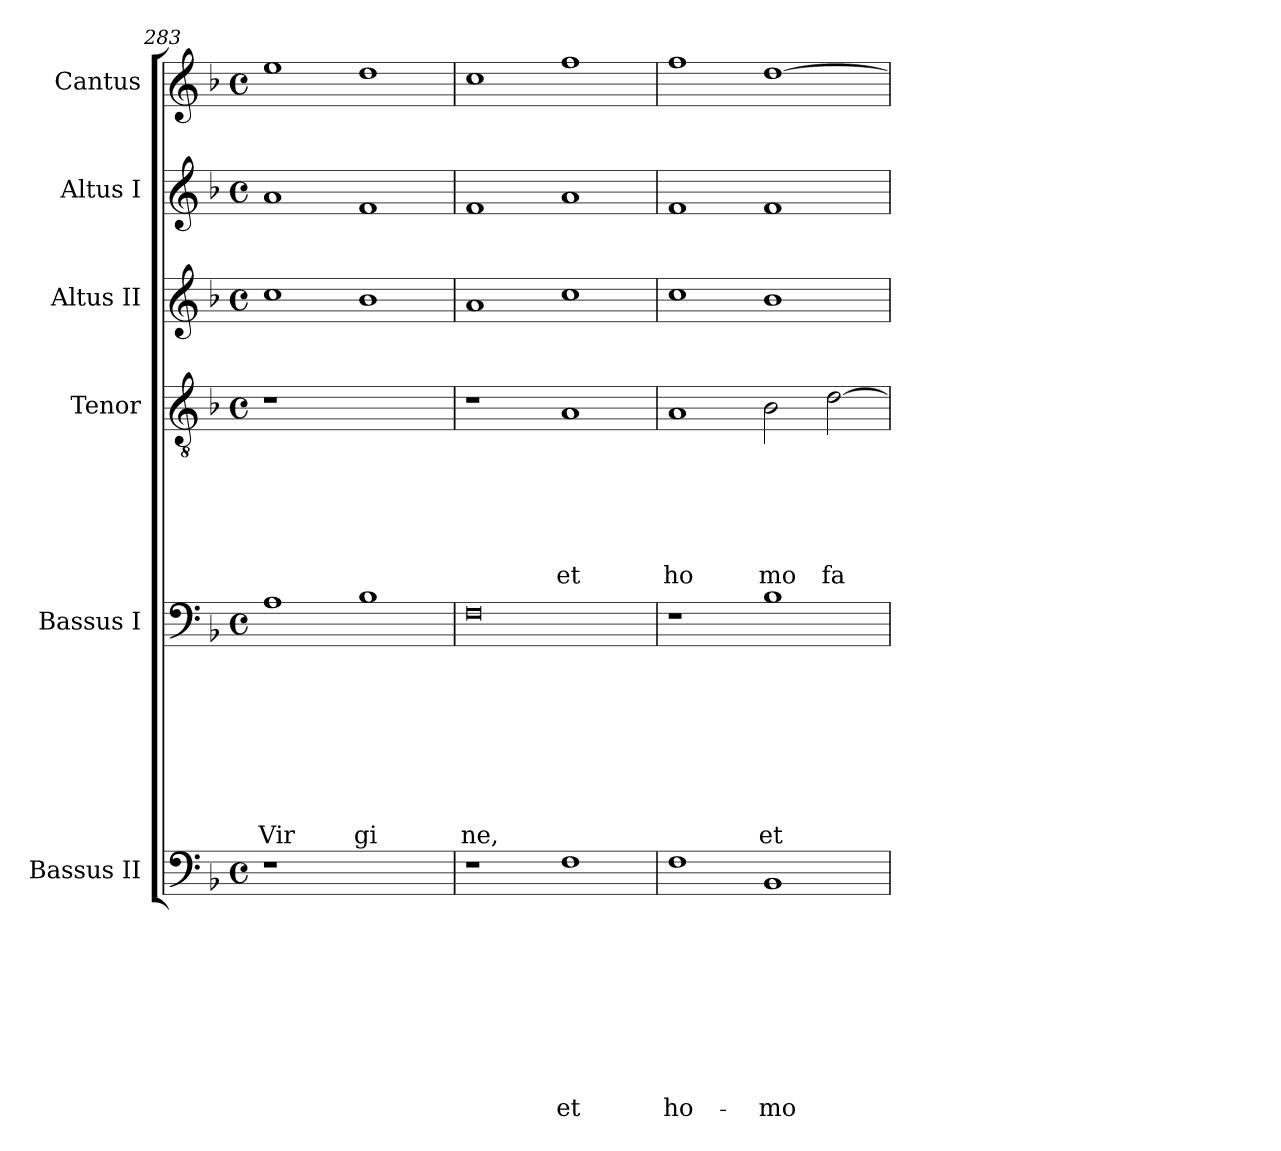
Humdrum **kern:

**kern	**text	**text	**text	**text	**text	**text	**text	**text	**text	**kern	**text	**text	**text	**text	**text	**text	**text	**text	**kern	**text	**text	**text	**text	**text	**text	**kern	**kern	**kern
*part6	*part6	*part6	*part6	*part6	*part6	*part6	*part6	*part6	*part6	*part5	*part5	*part5	*part5	*part5	*part5	*part5	*part5	*part5	*part4	*part4	*part4	*part4	*part4	*part4	*part4	*part3	*part2	*part1
*staff6	*staff6	*staff6	*staff6	*staff6	*staff6	*staff6	*staff6	*staff6	*staff6	*staff5	*staff5	*staff5	*staff5	*staff5	*staff5	*staff5	*staff5	*staff5	*staff4	*staff4	*staff4	*staff4	*staff4	*staff4	*staff4	*staff3	*staff2	*staff1
*I"Bassus II	*	*	*	*	*	*	*	*	*	*I"Bassus I	*	*	*	*	*	*	*	*	*I"Tenor	*	*	*	*	*	*	*I"Altus II	*I"Altus I	*I"Cantus
*I'B II	*	*	*	*	*	*	*	*	*	*I'B I	*	*	*	*	*	*	*	*	*I'T	*	*	*	*	*	*	*I'A II	*I'A I	*
*clefF4	*	*	*	*	*	*	*	*	*	*clefF4	*	*	*	*	*	*	*	*	*clefGv2	*	*	*	*	*	*	*clefG2	*clefG2	*clefG2
*k[b-]	*	*	*	*	*	*	*	*	*	*k[b-]	*	*	*	*	*	*	*	*	*k[b-]	*	*	*	*	*	*	*k[b-]	*k[b-]	*k[b-]
*F:	*	*	*	*	*	*	*	*	*	*F:	*	*	*	*	*	*	*	*	*F:	*	*	*	*	*	*	*F:	*F:	*F:
*M4/4	*	*	*	*	*	*	*	*	*	*M4/4	*	*	*	*	*	*	*	*	*M4/4	*	*	*	*	*	*	*M4/4	*M4/4	*M4/4
*met(c)	*	*	*	*	*	*	*	*	*	*met(c)	*	*	*	*	*	*	*	*	*met(c)	*	*	*	*	*	*	*met(c)	*met(c)	*met(c)
=283	=283	=283	=283	=283	=283	=283	=283	=283	=283	=283	=283	=283	=283	=283	=283	=283	=283	=283	=283	=283	=283	=283	=283	=283	=283	=283	=283	=283
!	!	!	!	!	!	!	!	!	!	!	!	!	!	!	!	!	!	!LO:LY:b	!	!	!	!	!	!	!	!	!	!
1r	.	.	.	.	.	.	.	.	.	1A	.	.	.	.	.	.	.	Vir	1r	.	.	.	.	.	.	1cc	1a	1ee
!	!	!	!	!	!	!	!	!	!	!	!	!	!	!	!	!	!	!LO:LY:b	!	!	!	!	!	!	!	!	!	!
1ryy	.	.	.	.	.	.	.	.	.	1B-	.	.	.	.	.	.	.	gi	1ryy	.	.	.	.	.	.	1b-	1f	1dd
=284	=284	=284	=284	=284	=284	=284	=284	=284	=284	=284	=284	=284	=284	=284	=284	=284	=284	=284	=284	=284	=284	=284	=284	=284	=284	=284	=284	=284
!	!	!	!	!	!	!	!	!	!	!	!	!	!	!	!	!	!	!LO:LY:b	!	!	!	!	!	!	!	!	!	!
1r	.	.	.	.	.	.	.	.	.	0F	.	.	.	.	.	.	.	ne,	1r	.	.	.	.	.	.	1a	1f	1cc
!	!	!	!	!	!	!	!	!	!LO:LY:b	!	!	!	!	!	!	!	!	!	!	!	!	!	!	!	!LO:LY:b	!	!	!
1F	.	.	.	.	.	.	.	.	et	.	.	.	.	.	.	.	.	.	1A	.	.	.	.	.	et	1cc	1a	1ff
=285	=285	=285	=285	=285	=285	=285	=285	=285	=285	=285	=285	=285	=285	=285	=285	=285	=285	=285	=285	=285	=285	=285	=285	=285	=285	=285	=285	=285
!	!	!	!	!	!	!	!	!	!LO:LY:b	!	!	!	!	!	!	!	!	!	!	!	!	!	!	!	!LO:LY:b	!	!	!
1F	.	.	.	.	.	.	.	.	ho-	1r	.	.	.	.	.	.	.	.	1A	.	.	.	.	.	ho	1cc	1f	1ff
!	!	!	!	!	!	!	!	!	!LO:LY:b	!	!	!	!	!	!	!	!	!LO:LY:b	!	!	!	!	!	!	!LO:LY:b	!	!	!
1BB-	.	.	.	.	.	.	.	.	-mo	1B-	.	.	.	.	.	.	.	et	2B-\	.	.	.	.	.	mo	1b-	1f	[>1dd
!	!	!	!	!	!	!	!	!	!	!	!	!	!	!	!	!	!	!	!	!	!	!	!	!	!LO:LY:b	!	!	!
.	.	.	.	.	.	.	.	.	.	.	.	.	.	.	.	.	.	.	[>2d\	.	.	.	.	.	fa	.	.	.
=	=	=	=	=	=	=	=	=	=	=	=	=	=	=	=	=	=	=	=	=	=	=	=	=	=	=	=	=
*-	*-	*-	*-	*-	*-	*-	*-	*-	*-	*-	*-	*-	*-	*-	*-	*-	*-	*-	*-	*-	*-	*-	*-	*-	*-	*-	*-	*-
